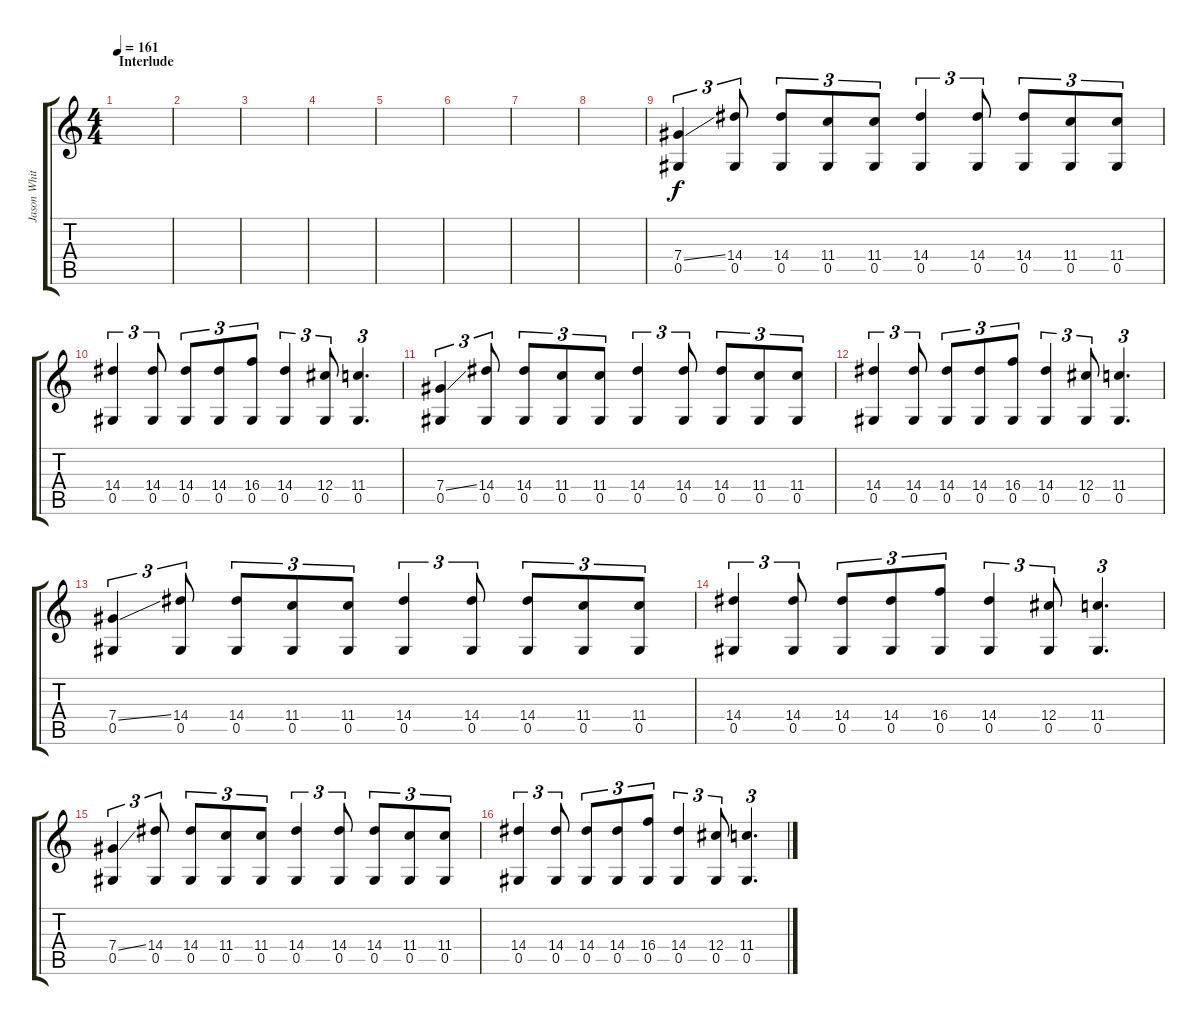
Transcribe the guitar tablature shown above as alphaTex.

\track ("Jason White - Guitar" "Jason Whit") {instrument distortionguitar}
\staff {score tabs}
\tuning (Eb4 Bb3 Gb3 Db3 Ab2 Eb2) {hide}
\ts (4 4)
\section ("" "Interlude")
\tempo 161
\clef g2
\ks c
|
|
|
|
|
|
|
|
(7.4{ss} 0.5).4{tu (3 2) volume 12} (14.4 0.5).8{tu (3 2)} (14.4 0.5).8{tu (3 2)} (11.4 0.5).8{tu (3 2)} (11.4 0.5).8{tu (3 2)} (14.4 0.5).4{tu (3 2)} (14.4 0.5).8{tu (3 2)} (14.4 0.5).8{tu (3 2)} (11.4 0.5).8{tu (3 2)} (11.4 0.5).8{tu (3 2)} |
(14.4 0.5).4{tu (3 2)} (14.4 0.5).8{tu (3 2)} (14.4 0.5).8{tu (3 2)} (14.4 0.5).8{tu (3 2)} (16.4 0.5).8{tu (3 2)} (14.4 0.5).4{tu (3 2)} (12.4 0.5).8{tu (3 2)} (11.4 0.5).4{d tu (3 2)} |
(7.4{ss} 0.5).4{tu (3 2)} (14.4 0.5).8{tu (3 2)} (14.4 0.5).8{tu (3 2)} (11.4 0.5).8{tu (3 2)} (11.4 0.5).8{tu (3 2)} (14.4 0.5).4{tu (3 2)} (14.4 0.5).8{tu (3 2)} (14.4 0.5).8{tu (3 2)} (11.4 0.5).8{tu (3 2)} (11.4 0.5).8{tu (3 2)} |
(14.4 0.5).4{tu (3 2)} (14.4 0.5).8{tu (3 2)} (14.4 0.5).8{tu (3 2)} (14.4 0.5).8{tu (3 2)} (16.4 0.5).8{tu (3 2)} (14.4 0.5).4{tu (3 2)} (12.4 0.5).8{tu (3 2)} (11.4 0.5).4{d tu (3 2)} |
(7.4{ss} 0.5).4{tu (3 2)} (14.4 0.5).8{tu (3 2)} (14.4 0.5).8{tu (3 2)} (11.4 0.5).8{tu (3 2)} (11.4 0.5).8{tu (3 2)} (14.4 0.5).4{tu (3 2)} (14.4 0.5).8{tu (3 2)} (14.4 0.5).8{tu (3 2)} (11.4 0.5).8{tu (3 2)} (11.4 0.5).8{tu (3 2)} |
(14.4 0.5).4{tu (3 2)} (14.4 0.5).8{tu (3 2)} (14.4 0.5).8{tu (3 2)} (14.4 0.5).8{tu (3 2)} (16.4 0.5).8{tu (3 2)} (14.4 0.5).4{tu (3 2)} (12.4 0.5).8{tu (3 2)} (11.4 0.5).4{d tu (3 2)} |
(7.4{ss} 0.5).4{tu (3 2)} (14.4 0.5).8{tu (3 2)} (14.4 0.5).8{tu (3 2)} (11.4 0.5).8{tu (3 2)} (11.4 0.5).8{tu (3 2)} (14.4 0.5).4{tu (3 2)} (14.4 0.5).8{tu (3 2)} (14.4 0.5).8{tu (3 2)} (11.4 0.5).8{tu (3 2)} (11.4 0.5).8{tu (3 2)} |
(14.4 0.5).4{tu (3 2)} (14.4 0.5).8{tu (3 2)} (14.4 0.5).8{tu (3 2)} (14.4 0.5).8{tu (3 2)} (16.4 0.5).8{tu (3 2)} (14.4 0.5).4{tu (3 2)} (12.4 0.5).8{tu (3 2)} (11.4 0.5).4{d tu (3 2)}
